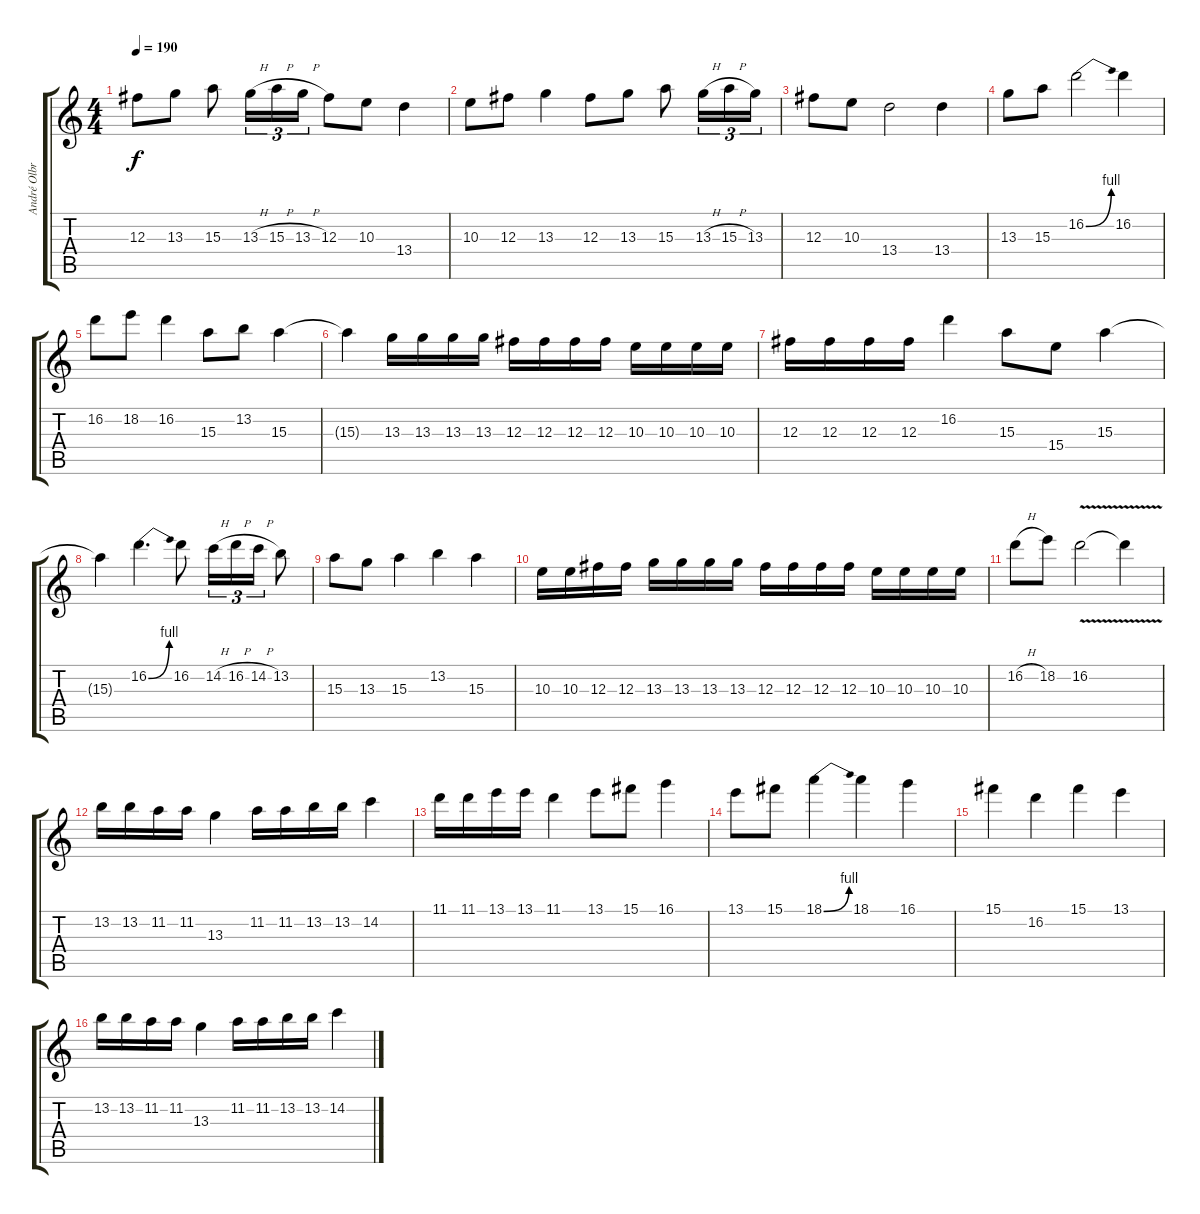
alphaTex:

\track ("André Olbrich" "André Olbr") {instrument distortionguitar}
\staff {score tabs}
\tuning (Eb4 Bb3 Gb3 Db3 Ab2 Eb2) {hide}
\ts (4 4)
\tempo 190
\clef g2
\ks c
12.3.8{dy f} 13.3.8 15.3.8 13.3{h}.16{tu (3 2)} 15.3{h}.16{tu (3 2)} 13.3{h}.16{tu (3 2)} 12.3.8 10.3.8 13.4.4 |
10.3.8 12.3.8 13.3.4 12.3.8 13.3.8 15.3.8 13.3{h}.16{tu (3 2)} 15.3{h}.16{tu (3 2)} 13.3.16{tu (3 2)} |
12.3.8 10.3.8 13.4.2 13.4.4 |
13.3.8 15.3.8 16.2{be (bend 0 0 60 4)}.2 16.2.4 |
16.2.8 18.2.8 16.2.4 15.3.8 13.2.8 15.3.4 |
15.3{t}.4 13.3.16 13.3.16 13.3.16 13.3.16 12.3.16 12.3.16 12.3.16 12.3.16 10.3.16 10.3.16 10.3.16 10.3.16 |
12.3.16 12.3.16 12.3.16 12.3.16 16.2.4 15.3.8 15.4.8 15.3.4 |
15.3{t}.4 16.2{be (bend 0 0 60 4)}.4{d} 16.2.8 14.2{h}.16{tu (3 2)} 16.2{h}.16{tu (3 2)} 14.2{h}.16{tu (3 2)} 13.2.8 |
15.3.8 13.3.8 15.3.4 13.2.4 15.3.4 |
10.3.16 10.3.16 12.3.16 12.3.16 13.3.16 13.3.16 13.3.16 13.3.16 12.3.16 12.3.16 12.3.16 12.3.16 10.3.16 10.3.16 10.3.16 10.3.16 |
16.2{h}.8 18.2.8 16.2{v}.2 16.2{t}.4 |
13.2.16 13.2.16 11.2.16 11.2.16 13.3.4 11.2.16 11.2.16 13.2.16 13.2.16 14.2.4 |
11.1.16 11.1.16 13.1.16 13.1.16 11.1.4 13.1.8 15.1.8 16.1.4 |
13.1.8 15.1.8 18.1{be (bend 0 0 60 4)}.4 18.1.4 16.1.4 |
15.1.4 16.2.4 15.1.4 13.1.4 |
13.2.16 13.2.16 11.2.16 11.2.16 13.3.4 11.2.16 11.2.16 13.2.16 13.2.16 14.2.4
